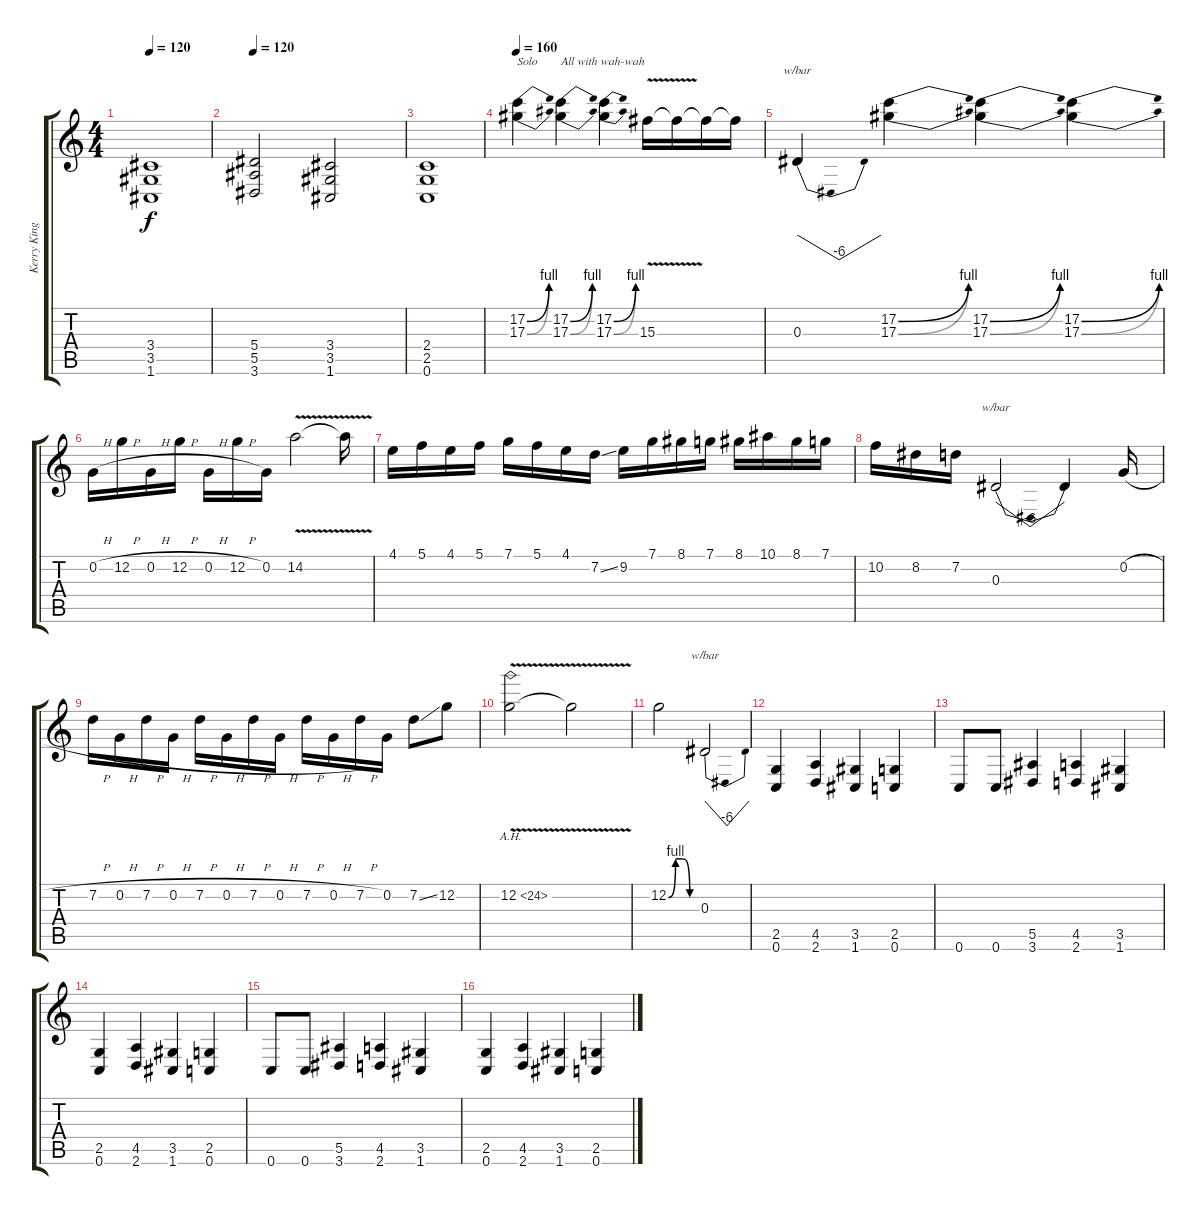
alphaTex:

\track ("Kerry King" "Kerry King") {instrument distortionguitar}
\staff {score tabs}
\tuning (C4 G3 Eb3 Bb2 F2 C2) {hide}
\ts (4 4)
\tempo 120
\clef g2
\ks c
(3.4 3.5 1.6).1{dy f} |
\tempo 120
(5.4 5.5 3.6).2 (3.4 3.5 1.6).2 |
(2.4 2.5 0.6).1 |
\tempo 160
(17.2{be (bend 0 0 60 4)} 17.3{be (bend 0 0 60 4)}).4{txt "Solo"} (17.2{be (bend 0 0 60 4)} 17.3{be (bend 0 0 60 4)}).4{txt "All with wah-wah"} (17.2{be (bend 0 0 60 4)} 17.3{be (bend 0 0 60 4)}).4 15.3{v}.16 15.3{t}.16 15.3{t}.16 15.3{t}.16 |
0.3.4{tbe (dip default 0 0 30 -24 60 0)} (17.2{be (bend 0 0 60 4)} 17.3{be (bend 0 0 60 4)}).4 (17.2{be (bend 0 0 60 4)} 17.3{be (bend 0 0 60 4)}).4 (17.2{be (bend 0 0 60 4)} 17.3{be (bend 0 0 60 4)}).4 |
0.2{h}.16 12.2{h}.16 0.2{h}.16 12.2{h}.16 0.2{h}.16 12.2{h}.16 0.2.16 14.2{v}.2 14.2{t}.16 |
4.1.16 5.1.16 4.1.16 5.1.16 7.1.16 5.1.16 4.1.16 7.2{ss}.16 9.2.16 7.1.16 8.1.16 7.1.16 8.1.16 10.1.16 8.1.16 7.1.16 |
10.2.16 8.2.16 7.2.16 0.3.2{tbe (dip default 0 0 30 -24 60 0)} 0.3{t}.4 0.2{h}.16 |
7.2{h}.16 0.2{h}.16 7.2{h}.16 0.2{h}.16 7.2{h}.16 0.2{h}.16 7.2{h}.16 0.2{h}.16 7.2{h}.16 0.2{h}.16 7.2{h}.16 0.2.16 7.2{ss}.8 12.2.8 |
12.2{ah 12 v}.2 12.2{t}.2 |
12.2{be (custom 0 0 15 4 30 4 45 0 60 0)}.2 0.3.2{tbe (dip default 0 0 30 -24 60 0)} |
(2.5 0.6).4 (4.5 2.6).4 (3.5 1.6).4 (2.5 0.6).4 |
0.6.8 0.6.8 (5.5 3.6).4 (4.5 2.6).4 (3.5 1.6).4 |
(2.5 0.6).4 (4.5 2.6).4 (3.5 1.6).4 (2.5 0.6).4 |
0.6.8 0.6.8 (5.5 3.6).4 (4.5 2.6).4 (3.5 1.6).4 |
(2.5 0.6).4 (4.5 2.6).4 (3.5 1.6).4 (2.5 0.6).4
